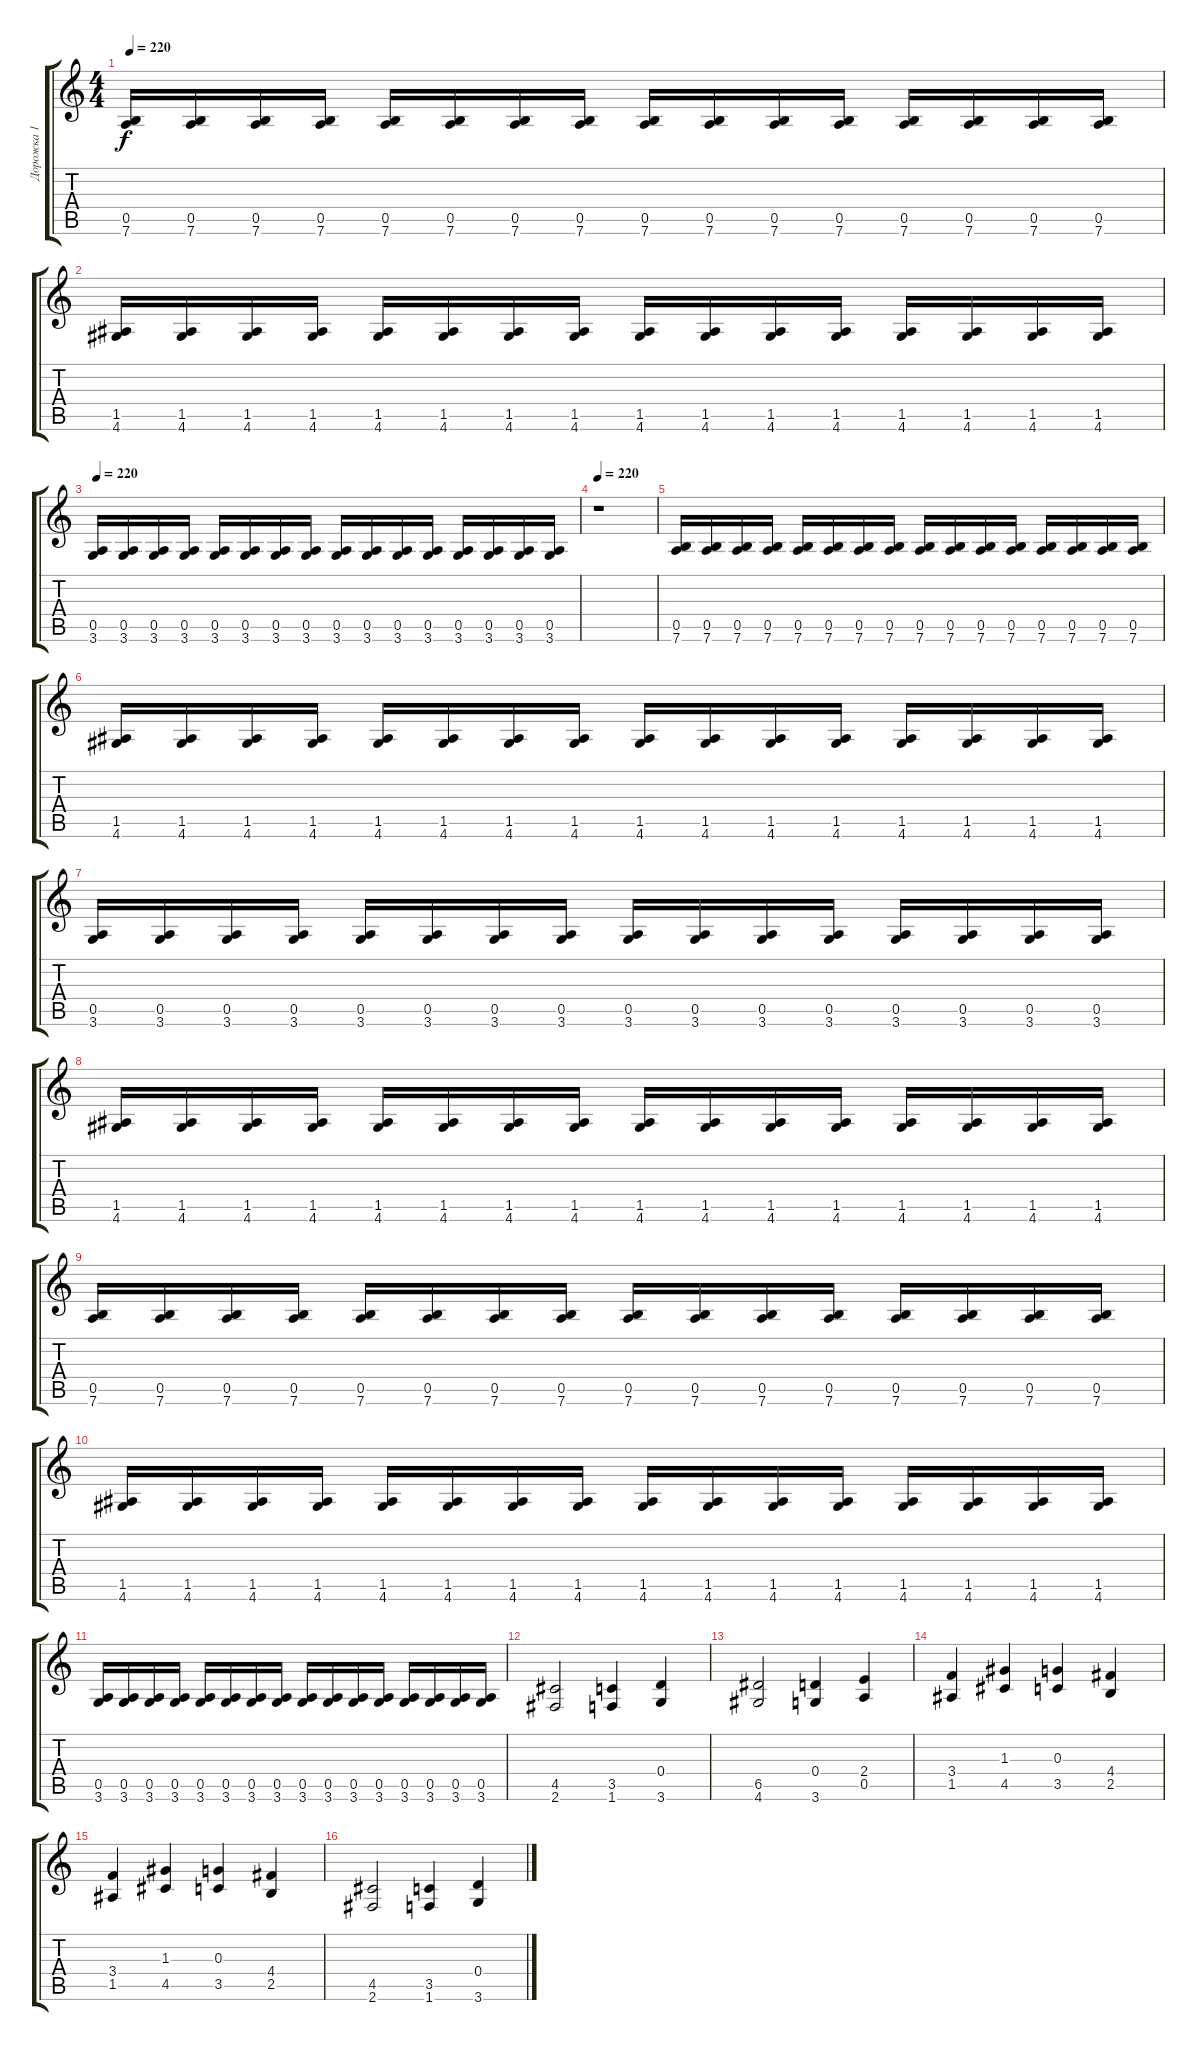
\track ("Дорожка 1" "Дорожка 1") {instrument distortionguitar}
\staff {score tabs}
\tuning (E4 B3 G3 D3 A2 E2) {hide}
\ts (4 4)
\tempo 220
\clef g2
\ks c
(0.5 7.6).16{dy f} (0.5 7.6).16 (0.5 7.6).16 (0.5 7.6).16 (0.5 7.6).16 (0.5 7.6).16 (0.5 7.6).16 (0.5 7.6).16 (0.5 7.6).16 (0.5 7.6).16 (0.5 7.6).16 (0.5 7.6).16 (0.5 7.6).16 (0.5 7.6).16 (0.5 7.6).16 (0.5 7.6).16 |
(1.5 4.6).16 (1.5 4.6).16 (1.5 4.6).16 (1.5 4.6).16 (1.5 4.6).16 (1.5 4.6).16 (1.5 4.6).16 (1.5 4.6).16 (1.5 4.6).16 (1.5 4.6).16 (1.5 4.6).16 (1.5 4.6).16 (1.5 4.6).16 (1.5 4.6).16 (1.5 4.6).16 (1.5 4.6).16 |
\tempo 220
(0.5 3.6).16 (0.5 3.6).16 (0.5 3.6).16 (0.5 3.6).16 (0.5 3.6).16 (0.5 3.6).16 (0.5 3.6).16 (0.5 3.6).16 (0.5 3.6).16 (0.5 3.6).16 (0.5 3.6).16 (0.5 3.6).16 (0.5 3.6).16 (0.5 3.6).16 (0.5 3.6).16 (0.5 3.6).16 |
\tempo 220
r.1 |
(0.5 7.6).16 (0.5 7.6).16 (0.5 7.6).16 (0.5 7.6).16 (0.5 7.6).16 (0.5 7.6).16 (0.5 7.6).16 (0.5 7.6).16 (0.5 7.6).16 (0.5 7.6).16 (0.5 7.6).16 (0.5 7.6).16 (0.5 7.6).16 (0.5 7.6).16 (0.5 7.6).16 (0.5 7.6).16 |
(1.5 4.6).16 (1.5 4.6).16 (1.5 4.6).16 (1.5 4.6).16 (1.5 4.6).16 (1.5 4.6).16 (1.5 4.6).16 (1.5 4.6).16 (1.5 4.6).16 (1.5 4.6).16 (1.5 4.6).16 (1.5 4.6).16 (1.5 4.6).16 (1.5 4.6).16 (1.5 4.6).16 (1.5 4.6).16 |
(0.5 3.6).16 (0.5 3.6).16 (0.5 3.6).16 (0.5 3.6).16 (0.5 3.6).16 (0.5 3.6).16 (0.5 3.6).16 (0.5 3.6).16 (0.5 3.6).16 (0.5 3.6).16 (0.5 3.6).16 (0.5 3.6).16 (0.5 3.6).16 (0.5 3.6).16 (0.5 3.6).16 (0.5 3.6).16 |
(1.5 4.6).16 (1.5 4.6).16 (1.5 4.6).16 (1.5 4.6).16 (1.5 4.6).16 (1.5 4.6).16 (1.5 4.6).16 (1.5 4.6).16 (1.5 4.6).16 (1.5 4.6).16 (1.5 4.6).16 (1.5 4.6).16 (1.5 4.6).16 (1.5 4.6).16 (1.5 4.6).16 (1.5 4.6).16 |
(0.5 7.6).16 (0.5 7.6).16 (0.5 7.6).16 (0.5 7.6).16 (0.5 7.6).16 (0.5 7.6).16 (0.5 7.6).16 (0.5 7.6).16 (0.5 7.6).16 (0.5 7.6).16 (0.5 7.6).16 (0.5 7.6).16 (0.5 7.6).16 (0.5 7.6).16 (0.5 7.6).16 (0.5 7.6).16 |
(1.5 4.6).16 (1.5 4.6).16 (1.5 4.6).16 (1.5 4.6).16 (1.5 4.6).16 (1.5 4.6).16 (1.5 4.6).16 (1.5 4.6).16 (1.5 4.6).16 (1.5 4.6).16 (1.5 4.6).16 (1.5 4.6).16 (1.5 4.6).16 (1.5 4.6).16 (1.5 4.6).16 (1.5 4.6).16 |
(0.5 3.6).16 (0.5 3.6).16 (0.5 3.6).16 (0.5 3.6).16 (0.5 3.6).16 (0.5 3.6).16 (0.5 3.6).16 (0.5 3.6).16 (0.5 3.6).16 (0.5 3.6).16 (0.5 3.6).16 (0.5 3.6).16 (0.5 3.6).16 (0.5 3.6).16 (0.5 3.6).16 (0.5 3.6).16 |
(4.5 2.6).2 (3.5 1.6).4 (0.4 3.6).4 |
(6.5 4.6).2 (0.4 3.6).4 (2.4 0.5).4 |
(3.4 1.5).4 (1.3 4.5).4 (0.3 3.5).4 (4.4 2.5).4 |
(3.4 1.5).4 (1.3 4.5).4 (0.3 3.5).4 (4.4 2.5).4 |
(4.5 2.6).2 (3.5 1.6).4 (0.4 3.6).4
